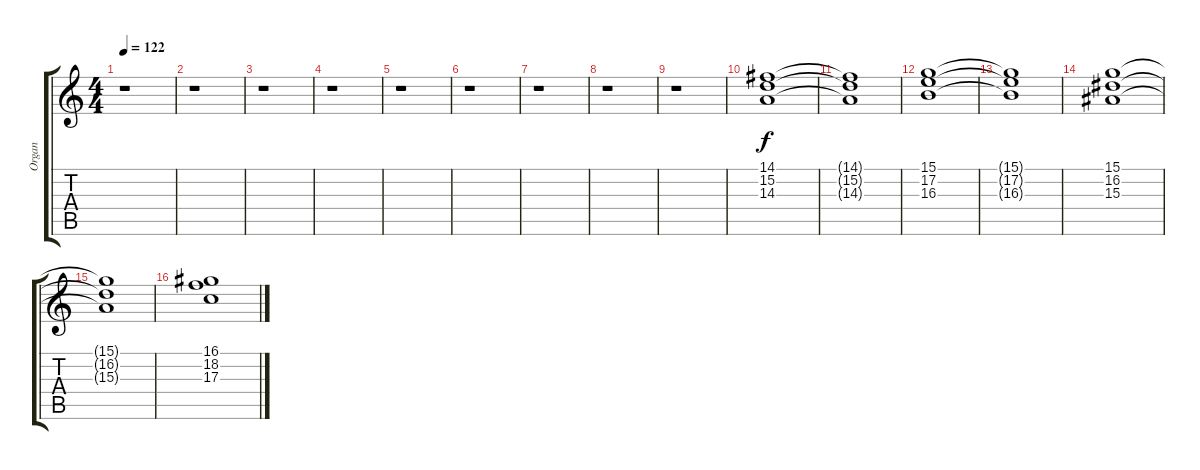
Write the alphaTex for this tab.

\track ("Organ" "Organ") {instrument rockorgan}
\staff {score tabs}
\tuning (E4 B3 G3 D3 A2 E2) {hide}
\ts (4 4)
\tempo 122
\clef g2
\ks c
r.1{dy f} |
r.1 |
r.1 |
r.1 |
r.1 |
r.1 |
r.1 |
r.1 |
r.1 |
(14.1 15.2 14.3).1 |
(14.1{t} 15.2{t} 14.3{t}).1 |
(15.1 17.2 16.3).1 |
(15.1{t} 17.2{t} 16.3{t}).1 |
(15.1 16.2 15.3).1 |
(15.1{t} 16.2{t} 15.3{t}).1 |
(16.1 18.2 17.3).1
